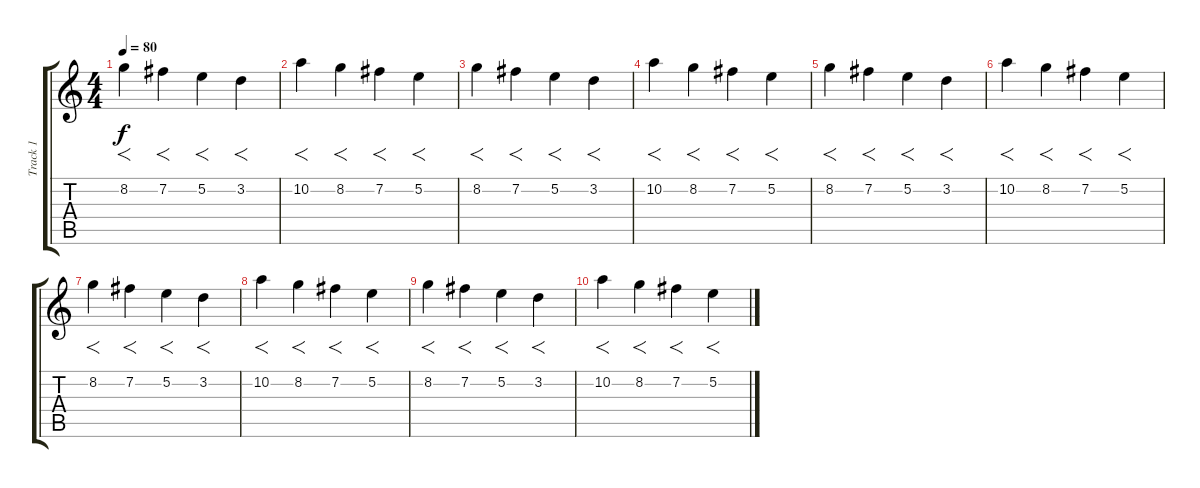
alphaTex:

\track ("Track 1" "Track 1") {instrument acousticguitarnylon}
\staff {score tabs}
\tuning (E4 B3 G3 D3 A2 E2) {hide}
\ts (4 4)
\tempo 80
\clef g2
\ks c
8.2.4{f dy f instrument acousticguitarnylon} 7.2.4{f} 5.2.4{f} 3.2.4{f} |
10.2.4{f} 8.2.4{f} 7.2.4{f} 5.2.4{f} |
8.2.4{f} 7.2.4{f} 5.2.4{f} 3.2.4{f} |
10.2.4{f} 8.2.4{f} 7.2.4{f} 5.2.4{f} |
8.2.4{f} 7.2.4{f} 5.2.4{f} 3.2.4{f} |
10.2.4{f} 8.2.4{f} 7.2.4{f} 5.2.4{f} |
8.2.4{f} 7.2.4{f} 5.2.4{f} 3.2.4{f} |
10.2.4{f} 8.2.4{f} 7.2.4{f} 5.2.4{f} |
8.2.4{f} 7.2.4{f} 5.2.4{f} 3.2.4{f} |
10.2.4{f} 8.2.4{f} 7.2.4{f} 5.2.4{f}
